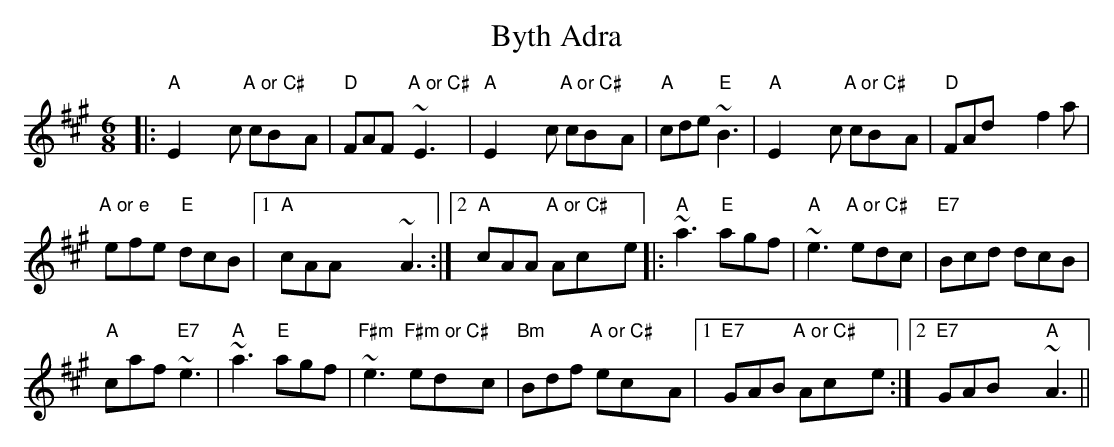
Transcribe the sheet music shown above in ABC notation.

X:1
T: Byth Adra
M: 6/8
L: 1/8
K: Amaj
|:"A"E2 x4c "A or C#"cBxA|"D"FAFx/ "A or C#"~E3x/|"A"E2 x4c "A or C#"cBxA|"A"cde "E"~B3|"A"E2 x4c "A or C#"cBxA|"D"FAd x4f2 a|
"A or e"efe "E"dcB|1 "A"cAA x4~A3:|2 "A"cAA "A or C#"Acxe|:"A"~a3 "E"agf|"A"~e3 "A or C#"edc|"E7"Bcd dcB|
"A"caf "E7"~e3|"A"~a3 "E"agf|"F#m"~e3 "F#m or C#"edxc|"Bm"Bdf "A or C#"ecxA|1 "E7"GAB "A or C#"Acxe:|2 "E7"GAB x2"A"~A3||
